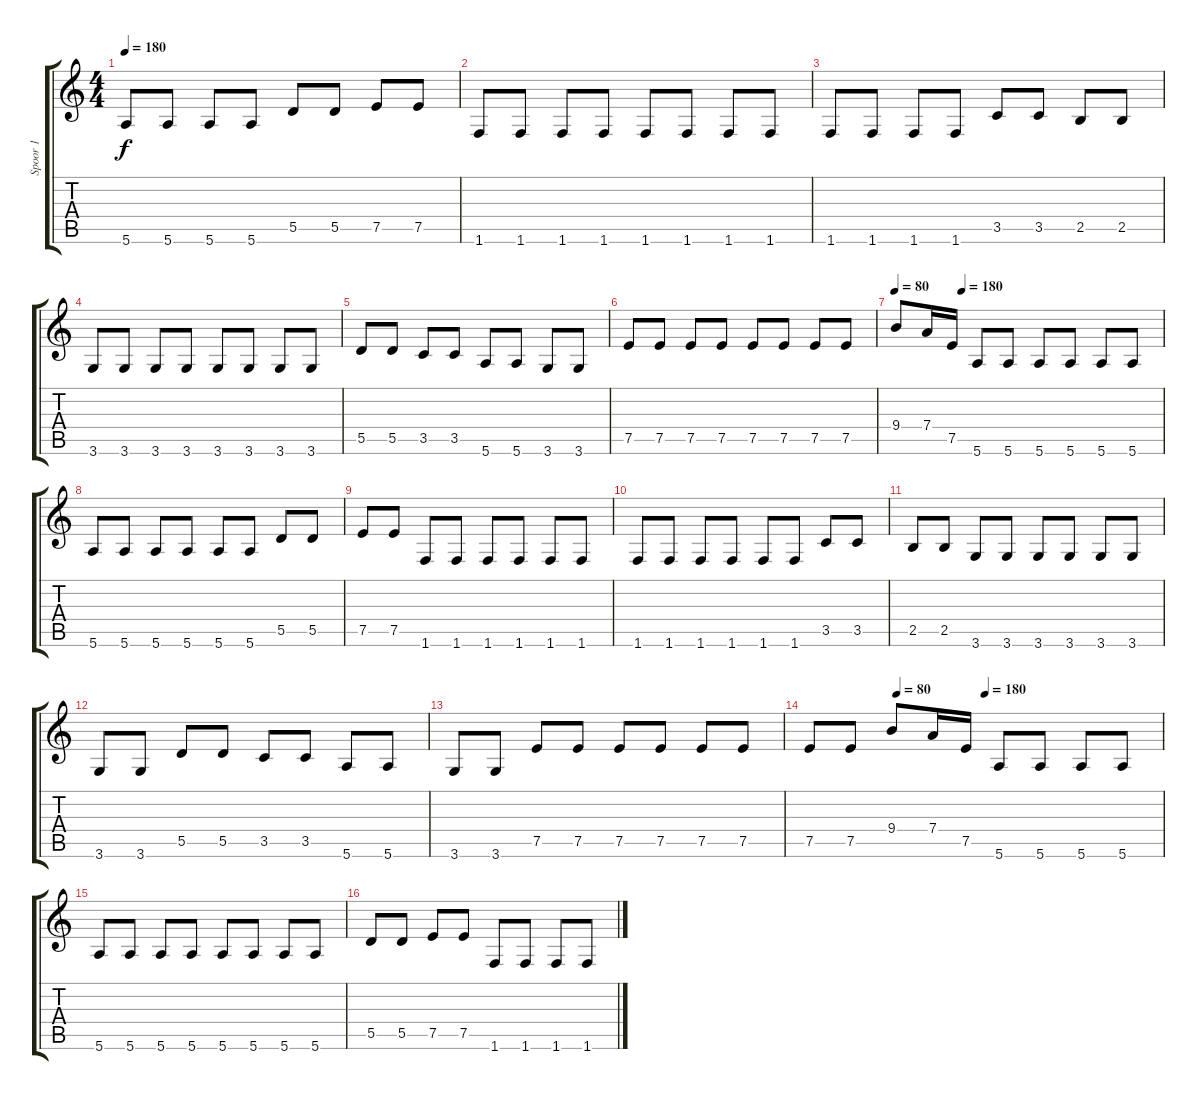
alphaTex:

\track ("Spoor 1" "Spoor 1") {instrument distortionguitar}
\staff {score tabs}
\tuning (E4 B3 G3 D3 A2 E2) {hide}
\ts (4 4)
\tempo 180
\clef g2
\ks c
5.6.8{dy f} 5.6.8 5.6.8 5.6.8 5.5.8 5.5.8 7.5.8 7.5.8 |
1.6.8 1.6.8 1.6.8 1.6.8 1.6.8 1.6.8 1.6.8 1.6.8 |
1.6.8 1.6.8 1.6.8 1.6.8 3.5.8 3.5.8 2.5.8 2.5.8 |
3.6.8 3.6.8 3.6.8 3.6.8 3.6.8 3.6.8 3.6.8 3.6.8 |
5.5.8 5.5.8 3.5.8 3.5.8 5.6.8 5.6.8 3.6.8 3.6.8 |
7.5.8 7.5.8 7.5.8 7.5.8 7.5.8 7.5.8 7.5.8 7.5.8 |
\tempo 80
\tempo (180 0.25)
9.4.8 7.4.16 7.5.16 5.6.8 5.6.8 5.6.8 5.6.8 5.6.8 5.6.8 |
5.6.8 5.6.8 5.6.8 5.6.8 5.6.8 5.6.8 5.5.8 5.5.8 |
7.5.8 7.5.8 1.6.8 1.6.8 1.6.8 1.6.8 1.6.8 1.6.8 |
1.6.8 1.6.8 1.6.8 1.6.8 1.6.8 1.6.8 3.5.8 3.5.8 |
2.5.8 2.5.8 3.6.8 3.6.8 3.6.8 3.6.8 3.6.8 3.6.8 |
3.6.8 3.6.8 5.5.8 5.5.8 3.5.8 3.5.8 5.6.8 5.6.8 |
3.6.8 3.6.8 7.5.8 7.5.8 7.5.8 7.5.8 7.5.8 7.5.8 |
\tempo (80 0.25)
\tempo (180 0.5)
7.5.8 7.5.8 9.4.8 7.4.16 7.5.16 5.6.8 5.6.8 5.6.8 5.6.8 |
5.6.8 5.6.8 5.6.8 5.6.8 5.6.8 5.6.8 5.6.8 5.6.8 |
5.5.8 5.5.8 7.5.8 7.5.8 1.6.8 1.6.8 1.6.8 1.6.8
